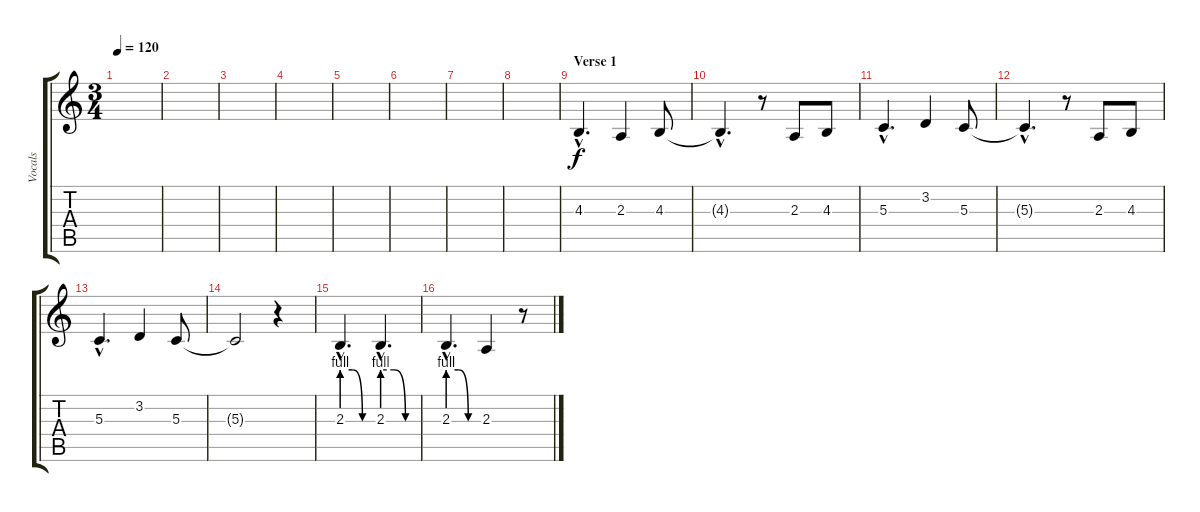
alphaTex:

\track ("Vocals" "Vocals") {instrument cello}
\staff {score tabs}
\tuning (E4 B3 G3 D3 A2 E2) {hide}
\ts (3 4)
\tempo 120
\clef g2
\ks c
|
|
|
|
|
|
|
|
\section ("" "Verse 1")
4.3{hac}.4{d} 2.3.4 4.3.8 |
4.3{hac t}.4{d} r.8 2.3.8 4.3.8 |
5.3{hac}.4{d} 3.2.4 5.3.8 |
5.3{hac t}.4{d} r.8 2.3.8 4.3.8 |
5.3{hac}.4{d} 3.2.4 5.3.8 |
5.3{t}.2 r.4 |
2.3{be (custom 0 4 20 4 40 0 60 0) hac}.4{d} 2.3{be (custom 0 4 20 4 40 0 60 0) hac}.4{d} |
2.3{be (custom 0 4 20 4 40 0 60 0) hac}.4{d} 2.3.4 r.8
